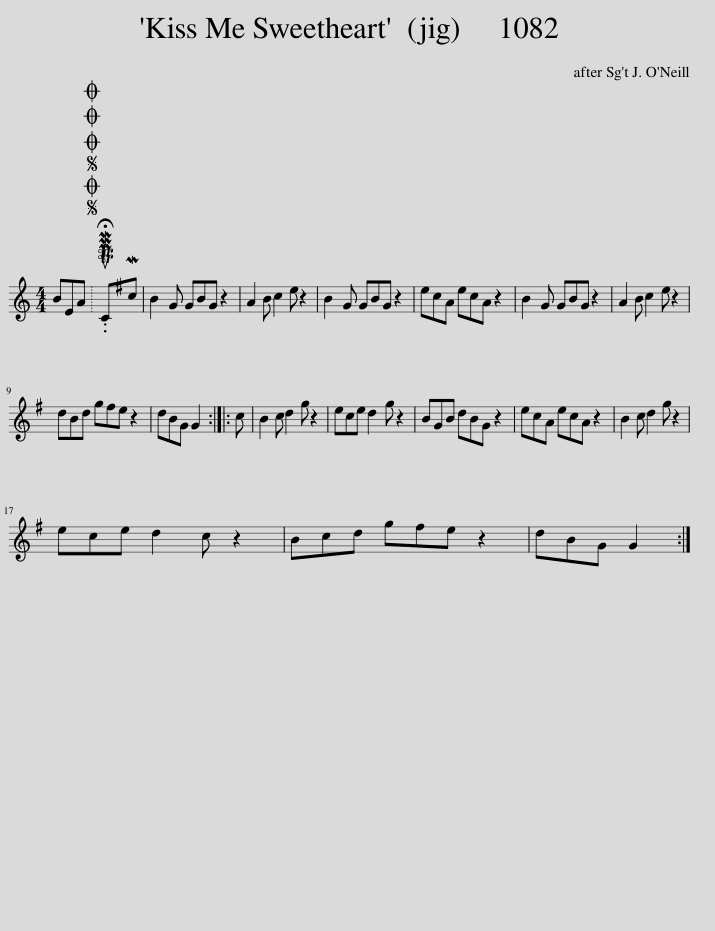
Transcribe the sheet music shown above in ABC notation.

X:1
L:1/8
M:4/4
I:linebreak $
K:C
V:1 treble
V:1
 BEA |SOSOOO .!fermata!PMTuCMc | B2 G GBG z2 | A2 B c2 e z2 | B2 G GBG z2 | %5
 ecA ecA z2 | B2 G GBG z2 | A2 B c2 e z2 |$ dBd g^fe z2 | dBG G2 :: %10
 c | B2 c d2 g z2 | ece d2 g z2 | BGB dBG z2 | ecA ecA z2 | %15
 B2 c d2 g z2 |$ ece d2 c z2 | Bcd g^fe z2 | dBG G2 :| %19
